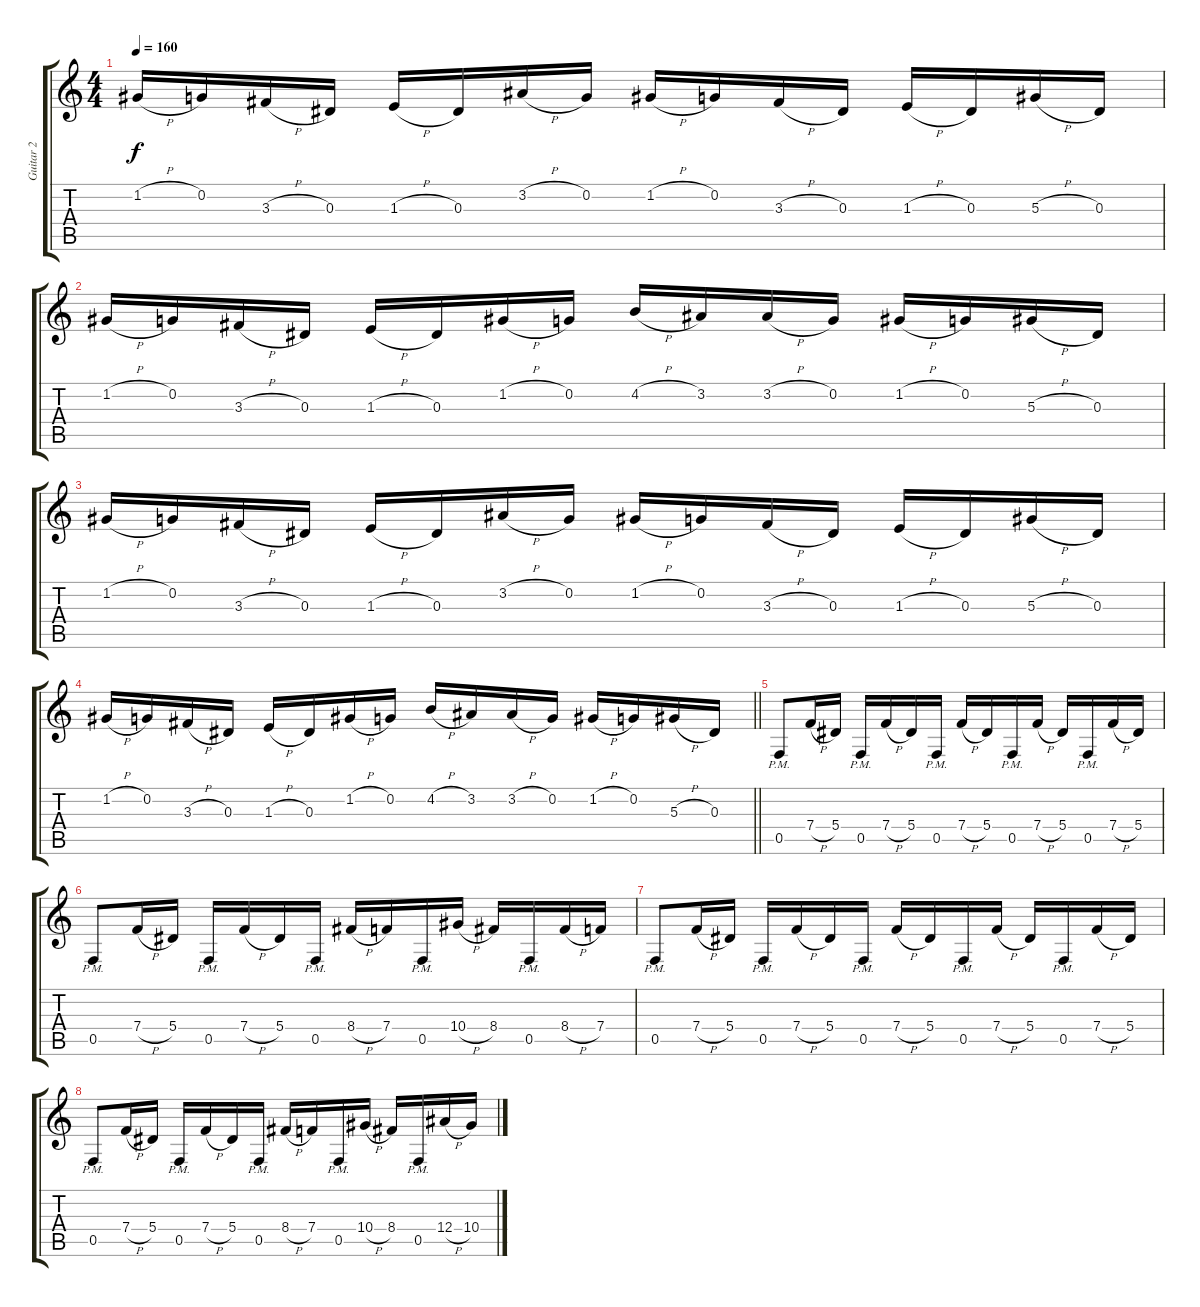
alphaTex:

\track ("Guitar 2" "Guitar 2") {instrument distortionguitar}
\staff {score tabs}
\tuning (C4 G3 Eb3 Bb2 F2 C2) {hide}
\ts (4 4)
\tempo 160
\clef g2
\ks c
1.2{h}.16{dy f} 0.2.16 3.3{h}.16 0.3.16 1.3{h}.16 0.3.16 3.2{h}.16 0.2.16 1.2{h}.16 0.2.16 3.3{h}.16 0.3.16 1.3{h}.16 0.3.16 5.3{h}.16 0.3.16 |
1.2{h}.16 0.2.16 3.3{h}.16 0.3.16 1.3{h}.16 0.3.16 1.2{h}.16 0.2.16 4.2{h}.16 3.2.16 3.2{h}.16 0.2.16 1.2{h}.16 0.2.16 5.3{h}.16 0.3.16 |
1.2{h}.16 0.2.16 3.3{h}.16 0.3.16 1.3{h}.16 0.3.16 3.2{h}.16 0.2.16 1.2{h}.16 0.2.16 3.3{h}.16 0.3.16 1.3{h}.16 0.3.16 5.3{h}.16 0.3.16 |
\barLineRight lightlight
1.2{h}.16 0.2.16 3.3{h}.16 0.3.16 1.3{h}.16 0.3.16 1.2{h}.16 0.2.16 4.2{h}.16 3.2.16 3.2{h}.16 0.2.16 1.2{h}.16 0.2.16 5.3{h}.16 0.3.16 |
0.5{pm}.8 7.4{h}.16 5.4.16 0.5{pm}.16 7.4{h}.16 5.4.16 0.5{pm}.16 7.4{h}.16 5.4.16 0.5{pm}.16 7.4{h}.16 5.4.16 0.5{pm}.16 7.4{h}.16 5.4.16 |
0.5{pm}.8 7.4{h}.16 5.4.16 0.5{pm}.16 7.4{h}.16 5.4.16 0.5{pm}.16 8.4{h}.16 7.4.16 0.5{pm}.16 10.4{h}.16 8.4.16 0.5{pm}.16 8.4{h}.16 7.4.16 |
0.5{pm}.8 7.4{h}.16 5.4.16 0.5{pm}.16 7.4{h}.16 5.4.16 0.5{pm}.16 7.4{h}.16 5.4.16 0.5{pm}.16 7.4{h}.16 5.4.16 0.5{pm}.16 7.4{h}.16 5.4.16 |
0.5{pm}.8 7.4{h}.16 5.4.16 0.5{pm}.16 7.4{h}.16 5.4.16 0.5{pm}.16 8.4{h}.16 7.4.16 0.5{pm}.16 10.4{h}.16 8.4.16 0.5{pm}.16 12.4{h}.16 10.4.16
